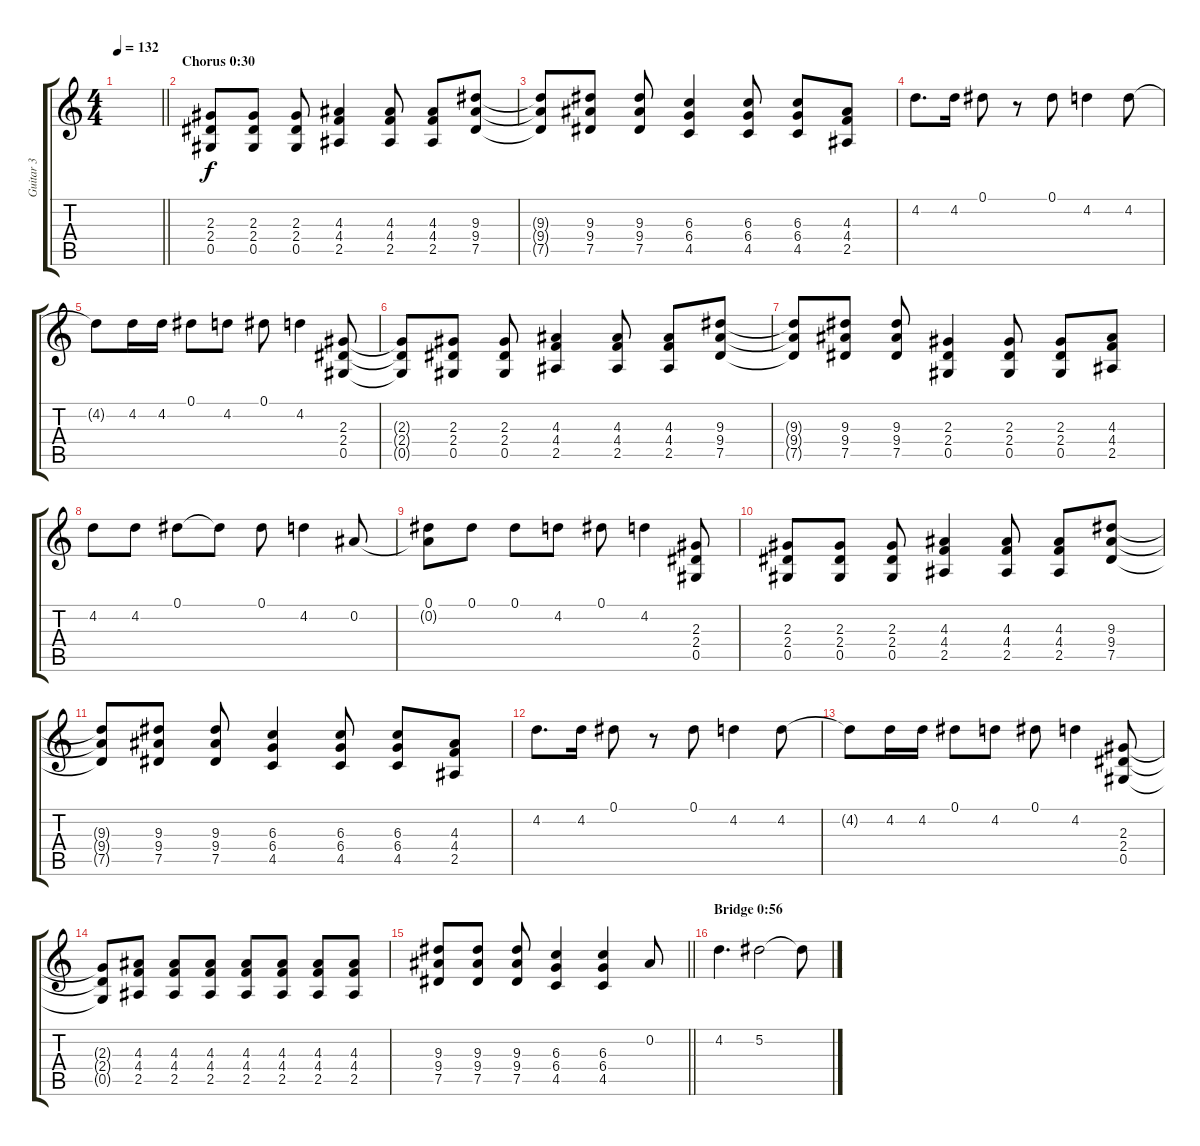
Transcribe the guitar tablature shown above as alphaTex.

\track ("Guitar 3" "Guitar 3") {instrument overdrivenguitar}
\staff {score tabs}
\tuning (Eb4 Bb3 Gb3 Db3 Ab2 Eb2) {hide}
\ts (4 4)
\tempo 132
\clef g2
\barLineRight lightlight
\ks c
|
\section ("" "Chorus 0:30")
(2.3 2.4 0.5).8 (2.3 2.4 0.5).8 (2.3 2.4 0.5).8 (4.3 4.4 2.5).4 (4.3 4.4 2.5).8 (4.3 4.4 2.5).8 (9.3 9.4 7.5).8 |
(9.3{t} 9.4{t} 7.5{t}).8 (9.3 9.4 7.5).8 (9.3 9.4 7.5).8 (6.3 6.4 4.5).4 (6.3 6.4 4.5).8 (6.3 6.4 4.5).8 (4.3 4.4 2.5).8 |
4.2.8{d} 4.2.16 0.1.8 r.8 0.1.8 4.2.4 4.2.8 |
4.2{t}.8 4.2.16 4.2.16 0.1.8 4.2.8 0.1.8 4.2.4 (2.3 2.4 0.5).8 |
(2.3{t} 2.4{t} 0.5{t}).8 (2.3 2.4 0.5).8 (2.3 2.4 0.5).8 (4.3 4.4 2.5).4 (4.3 4.4 2.5).8 (4.3 4.4 2.5).8 (9.3 9.4 7.5).8 |
(9.3{t} 9.4{t} 7.5{t}).8 (9.3 9.4 7.5).8 (9.3 9.4 7.5).8 (2.3 2.4 0.5).4 (2.3 2.4 0.5).8 (2.3 2.4 0.5).8 (4.3 4.4 2.5).8 |
4.2.8 4.2.8 0.1.8 0.1{t}.8 0.1.8 4.2.4 0.2.8 |
(0.1 0.2{t}).8 0.1.8 0.1.8 4.2.8 0.1.8 4.2.4 (2.3 2.4 0.5).8 |
(2.3 2.4 0.5).8 (2.3 2.4 0.5).8 (2.3 2.4 0.5).8 (4.3 4.4 2.5).4 (4.3 4.4 2.5).8 (4.3 4.4 2.5).8 (9.3 9.4 7.5).8 |
(9.3{t} 9.4{t} 7.5{t}).8 (9.3 9.4 7.5).8 (9.3 9.4 7.5).8 (6.3 6.4 4.5).4 (6.3 6.4 4.5).8 (6.3 6.4 4.5).8 (4.3 4.4 2.5).8 |
4.2.8{d} 4.2.16 0.1.8 r.8 0.1.8 4.2.4 4.2.8 |
4.2{t}.8 4.2.16 4.2.16 0.1.8 4.2.8 0.1.8 4.2.4 (2.3 2.4 0.5).8 |
(2.3{t} 2.4{t} 0.5{t}).8 (4.3 4.4 2.5).8 (4.3 4.4 2.5).8 (4.3 4.4 2.5).8 (4.3 4.4 2.5).8 (4.3 4.4 2.5).8 (4.3 4.4 2.5).8 (4.3 4.4 2.5).8 |
\barLineRight lightlight
(9.3 9.4 7.5).8 (9.3 9.4 7.5).8 (9.3 9.4 7.5).8 (6.3 6.4 4.5).4 (6.3 6.4 4.5).4 0.2.8 |
\section ("" "Bridge 0:56")
4.2.4{d instrument contrabass} 5.2.2 5.2{t}.8
